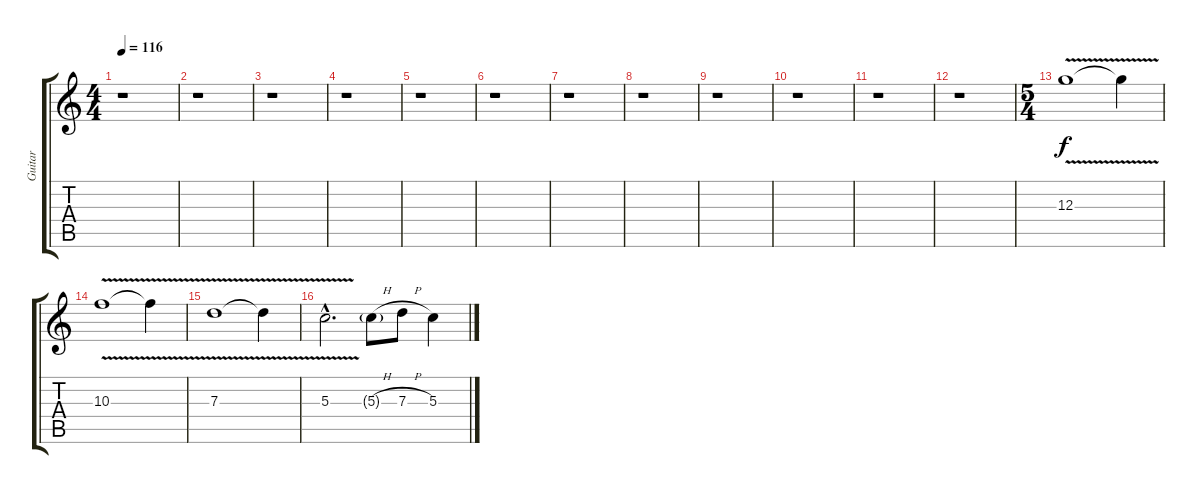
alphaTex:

\track ("Guitar" "Guitar") {instrument overdrivenguitar}
\staff {score tabs}
\tuning (E4 B3 G3 D3 A2 E2) {hide}
\ts (4 4)
\tempo 116
\clef g2
\ks c
r.1{dy f} |
r.1 |
r.1 |
r.1 |
r.1 |
r.1 |
r.1 |
r.1 |
r.1 |
r.1 |
r.1 |
r.1 |
\ts (5 4)
12.3{v}.1 12.3{t}.4 |
10.3{v}.1 10.3{t}.4 |
7.3{v}.1 7.3{t}.4 |
5.3{v hac}.2{d} 5.3{h g}.8 7.3{h}.8 5.3.4
